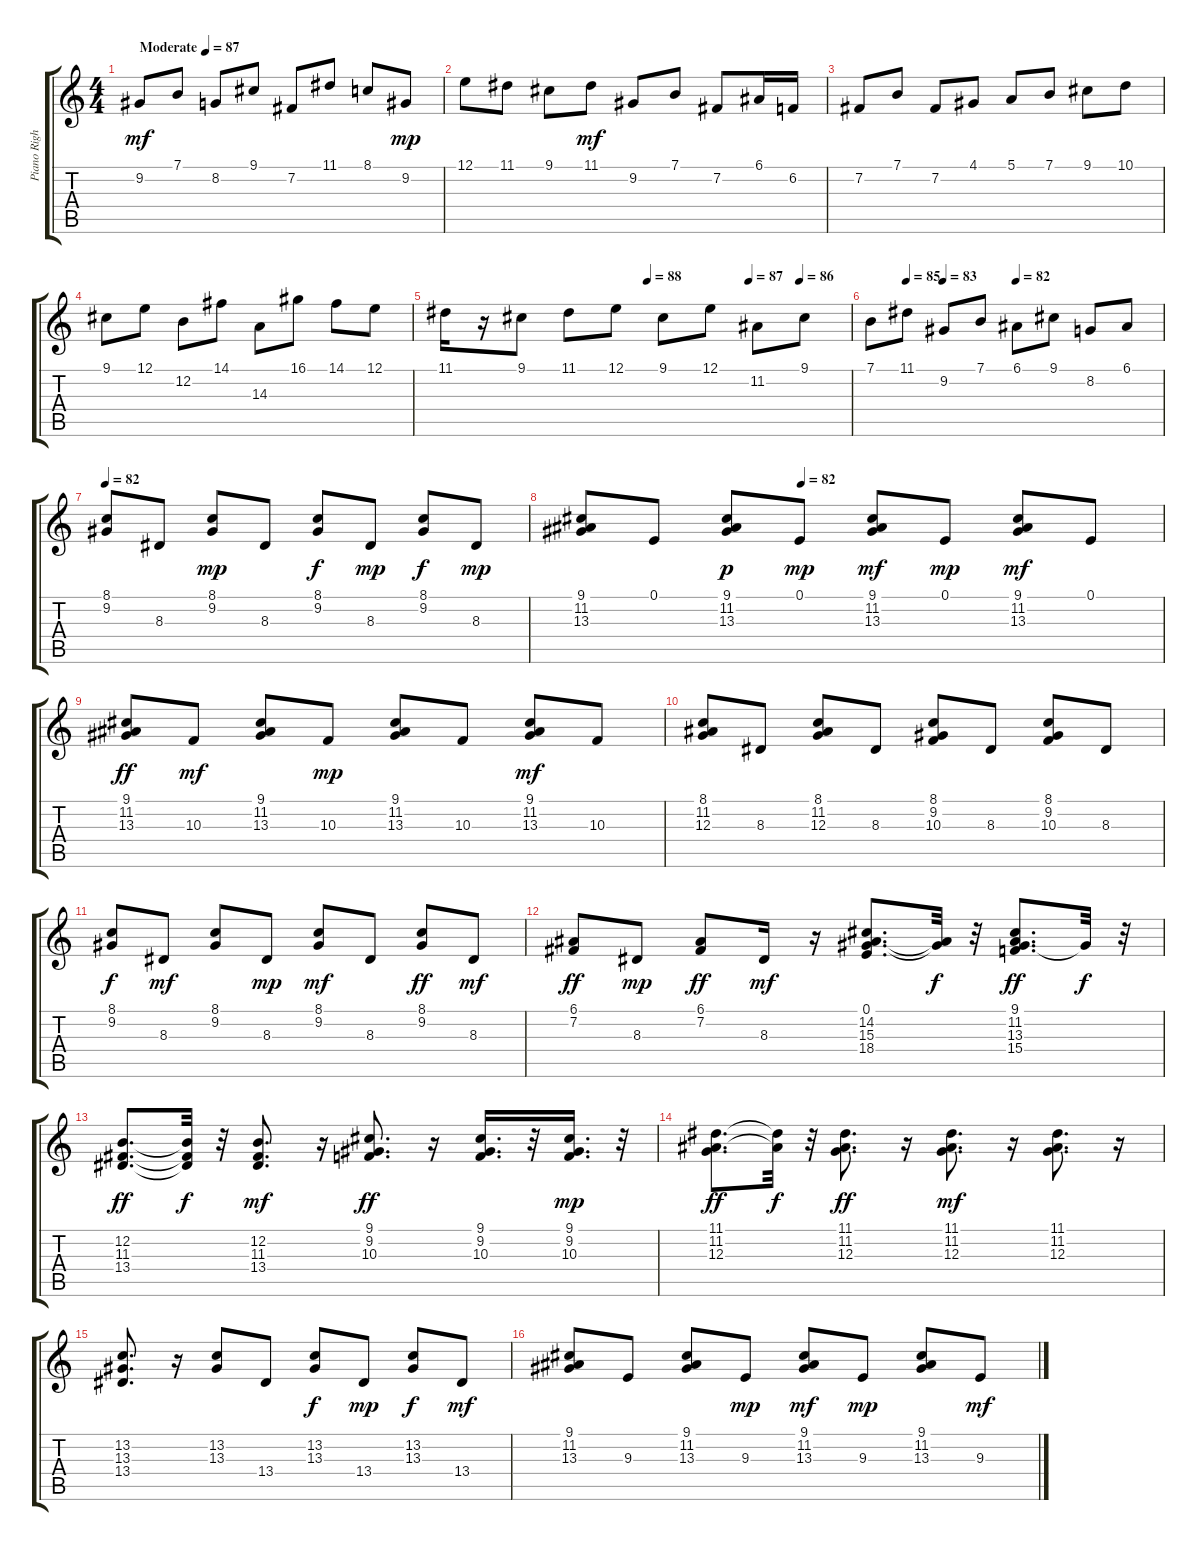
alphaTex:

\track ("Piano Right Hand" "Piano Righ") {instrument acousticgrandpiano}
\staff {score tabs}
\tuning (E4 B3 G3 D3 A2 E2) {hide}
\ts (4 4)
\tempo (87 "Moderate")
\clef g2
\ks c
9.2.8{dy mf instrument acousticgrandpiano} 7.1.8 8.2.8 9.1.8 7.2.8 11.1.8 8.1.8 9.2.8{dy mp} |
12.1.8 11.1.8 9.1.8 11.1.8{dy mf} 9.2.8 7.1.8 7.2.8 6.1.16 6.2.16 |
7.2.8 7.1.8 7.2.8 4.1.8 5.1.8 7.1.8 9.1.8 10.1.8 |
9.1.8 12.1.8 12.2.8 14.1.8 14.3.8 16.1.8 14.1.8 12.1.8 |
\tempo (88 0.5)
\tempo (87 0.75)
\tempo (86 0.875)
11.1.16 r.16 9.1.8 11.1.8 12.1.8 9.1.8 12.1.8 11.2.8 9.1.8 |
\tempo (85 0.125)
\tempo (83 0.25)
\tempo (82 0.5)
7.1.8 11.1.8 9.2.8 7.1.8 6.1.8 9.1.8 8.2.8 6.1.8 |
\tempo 82
(8.1 9.2).8 8.3.8 (8.1 9.2).8{dy mp} 8.3.8 (8.1 9.2).8{dy f} 8.3.8{dy mp} (8.1 9.2).8{dy f} 8.3.8{dy mp} |
\tempo (82 0.375)
(9.1 11.2 13.3).8 0.1.8 (9.1 11.2 13.3).8{dy p} 0.1.8{dy mp} (9.1 11.2 13.3).8{dy mf} 0.1.8{dy mp} (9.1 11.2 13.3).8{dy mf} 0.1.8 |
(9.1 11.2 13.3).8{dy ff} 10.3.8{dy mf} (9.1 11.2 13.3).8 10.3.8{dy mp} (9.1 11.2 13.3).8 10.3.8 (9.1 11.2 13.3).8{dy mf} 10.3.8 |
(8.1 11.2 12.3).8 8.3.8 (8.1 11.2 12.3).8 8.3.8 (8.1 9.2 10.3).8 8.3.8 (8.1 9.2 10.3).8 8.3.8 |
(8.1 9.2).8{dy f} 8.3.8{dy mf} (8.1 9.2).8 8.3.8{dy mp} (8.1 9.2).8{dy mf} 8.3.8 (8.1 9.2).8{dy ff} 8.3.8{dy mf} |
(6.1 7.2).8{dy ff} 8.3.8{dy mp} (6.1 7.2).8{dy ff} 8.3.16{dy mf} r.16 (0.1 14.2 15.3 18.4).8{d} (15.3{t} 18.4{t}).32{dy f} r.32 (9.1 11.2 13.3 15.4).8{d dy ff} 13.3{t}.32{dy f} r.32 |
(12.2 11.3 13.4).8{d dy ff} (12.2{t} 11.3{t} 13.4{t}).32{dy f} r.32 (12.2 11.3 13.4).8{d dy mf} r.16 (9.1 9.2 10.3).8{d dy ff} r.16 (9.1 9.2 10.3).16{d} r.32 (9.1 9.2 10.3).16{d dy mp} r.32 |
(11.1 11.2 12.3).8{d dy ff} (11.1{t} 11.2{t}).32{dy f} r.32 (11.1 11.2 12.3).8{d dy ff} r.16 (11.1 11.2 12.3).8{d dy mf} r.16 (11.1 11.2 12.3).8{d} r.16 |
(13.2 13.3 13.4).8{d} r.16 (13.2 13.3).8 13.4.8 (13.2 13.3).8{dy f} 13.4.8{dy mp} (13.2 13.3).8{dy f} 13.4.8{dy mf} |
(9.1 11.2 13.3).8 9.3.8 (9.1 11.2 13.3).8 9.3.8{dy mp} (9.1 11.2 13.3).8{dy mf} 9.3.8{dy mp} (9.1 11.2 13.3).8 9.3.8{dy mf}
